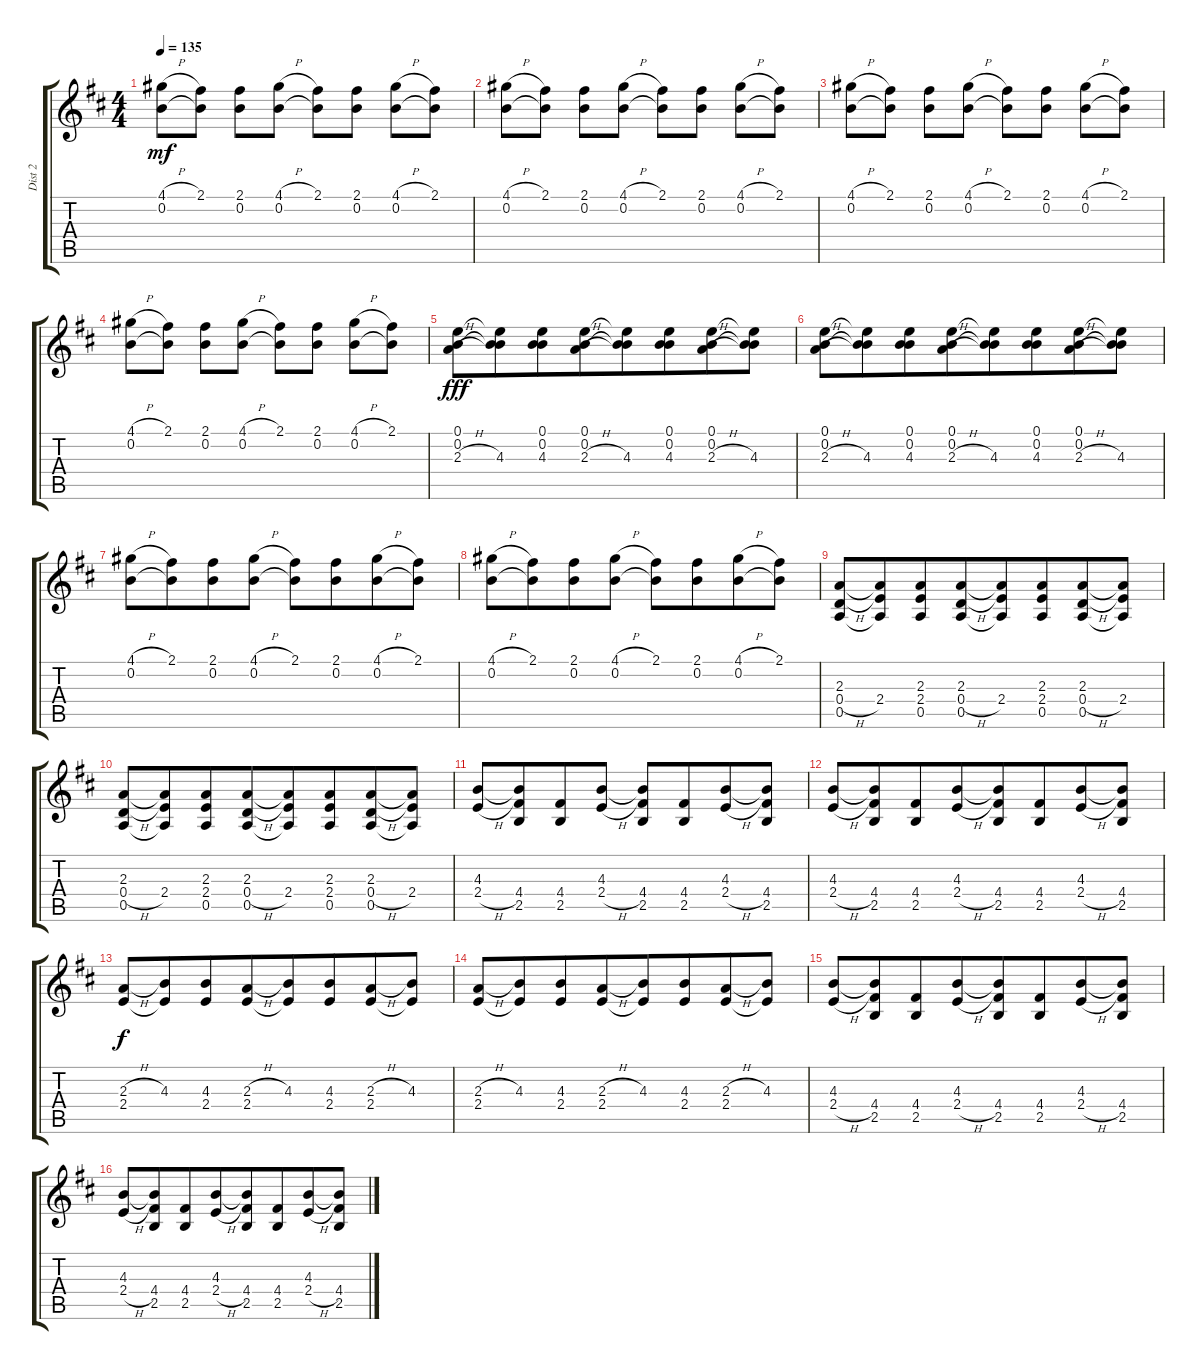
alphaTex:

\track ("Dist 2" "Dist 2") {instrument distortionguitar}
\staff {score tabs}
\tuning (E4 B3 G3 D3 A2 E2) {hide}
\ts (4 4)
\tempo 135
\clef g2
\ks d
(4.1{h} 0.2).8{dy mf instrument distortionguitar} (2.1 0.2{t}).8 (2.1 0.2).8 (4.1{h} 0.2).8 (2.1 0.2{t}).8 (2.1 0.2).8 (4.1{h} 0.2).8 (2.1 0.2{t}).8 |
(4.1{h} 0.2).8 (2.1 0.2{t}).8 (2.1 0.2).8 (4.1{h} 0.2).8 (2.1 0.2{t}).8 (2.1 0.2).8 (4.1{h} 0.2).8 (2.1 0.2{t}).8 |
(4.1{h} 0.2).8 (2.1 0.2{t}).8 (2.1 0.2).8 (4.1{h} 0.2).8 (2.1 0.2{t}).8 (2.1 0.2).8 (4.1{h} 0.2).8 (2.1 0.2{t}).8 |
(4.1{h} 0.2).8 (2.1 0.2{t}).8 (2.1 0.2).8 (4.1{h} 0.2).8 (2.1 0.2{t}).8 (2.1 0.2).8 (4.1{h} 0.2).8 (2.1 0.2{t}).8 |
(0.1 0.2 2.3{h}).8{dy fff beam merge} (0.1{t} 0.2{t} 4.3).8{beam merge} (0.1 0.2 4.3).8 (0.1 0.2 2.3{h}).8{beam merge} (0.1{t} 0.2{t} 4.3).8{beam merge} (0.1 0.2 4.3).8{beam merge} (0.1 0.2 2.3{h}).8{beam merge} (0.1{t} 0.2{t} 4.3).8 |
(0.1 0.2 2.3{h}).8{beam merge} (0.1{t} 0.2{t} 4.3).8{beam merge} (0.1 0.2 4.3).8 (0.1 0.2 2.3{h}).8{beam merge} (0.1{t} 0.2{t} 4.3).8{beam merge} (0.1 0.2 4.3).8{beam merge} (0.1 0.2 2.3{h}).8{beam merge} (0.1{t} 0.2{t} 4.3).8 |
(4.1{h} 0.2).8 (2.1 0.2{t}).8{beam merge} (2.1 0.2).8{beam merge} (4.1{h} 0.2).8 (2.1 0.2{t}).8 (2.1 0.2).8{beam merge} (4.1{h} 0.2).8{beam merge} (2.1 0.2{t}).8 |
(4.1{h} 0.2).8{beam merge} (2.1 0.2{t}).8{beam merge} (2.1 0.2).8{beam merge} (4.1{h} 0.2).8 (2.1 0.2{t}).8{beam merge} (2.1 0.2).8{beam merge} (4.1{h} 0.2).8{beam merge} (2.1 0.2{t}).8 |
(2.3 0.4{h} 0.5).8{beam merge} (2.3{t} 2.4 0.5{t}).8{beam merge} (2.3 2.4 0.5).8{beam merge} (2.3 0.4{h} 0.5).8{beam merge} (2.3{t} 2.4 0.5{t}).8{beam merge} (2.3 2.4 0.5).8{beam merge} (2.3 0.4{h} 0.5).8{beam merge} (2.3{t} 2.4 0.5{t}).8 |
(2.3 0.4{h} 0.5).8{beam merge} (2.3{t} 2.4 0.5{t}).8{beam merge} (2.3 2.4 0.5).8{beam merge} (2.3 0.4{h} 0.5).8{beam merge} (2.3{t} 2.4 0.5{t}).8{beam merge} (2.3 2.4 0.5).8{beam merge} (2.3 0.4{h} 0.5).8{beam merge} (2.3{t} 2.4 0.5{t}).8 |
(4.3 2.4{h}).8{beam merge} (4.3{t} 4.4 2.5).8{beam merge} (4.4 2.5).8{beam merge} (4.3 2.4{h}).8 (4.3{t} 4.4 2.5).8 (4.4 2.5).8{beam merge} (4.3 2.4{h}).8{beam merge} (4.3{t} 4.4 2.5).8 |
(4.3 2.4{h}).8{beam merge} (4.3{t} 4.4 2.5).8{beam merge} (4.4 2.5).8{beam merge} (4.3 2.4{h}).8{beam merge} (4.3{t} 4.4 2.5).8{beam merge} (4.4 2.5).8{beam merge} (4.3 2.4{h}).8{beam merge} (4.3{t} 4.4 2.5).8 |
(2.3{h} 2.4).8{dy f beam merge} (4.3 2.4{t}).8{beam merge} (4.3 2.4).8{beam merge} (2.3{h} 2.4).8{beam merge} (4.3 2.4{t}).8{beam merge} (4.3 2.4).8{beam merge} (2.3{h} 2.4).8{beam merge} (4.3 2.4{t}).8 |
(2.3{h} 2.4).8 (4.3 2.4{t}).8{beam merge} (4.3 2.4).8{beam merge} (2.3{h} 2.4).8{beam merge} (4.3 2.4{t}).8{beam merge} (4.3 2.4).8{beam merge} (2.3{h} 2.4).8{beam merge} (4.3 2.4{t}).8 |
(4.3 2.4{h}).8{beam merge} (4.3{t} 4.4 2.5).8{beam merge} (4.4 2.5).8{beam merge} (4.3 2.4{h}).8{beam merge} (4.3{t} 4.4 2.5).8{beam merge} (4.4 2.5).8{beam merge} (4.3 2.4{h}).8{beam merge} (4.3{t} 4.4 2.5).8 |
(4.3 2.4{h}).8{beam merge} (4.3{t} 4.4 2.5).8{beam merge} (4.4 2.5).8{beam merge} (4.3 2.4{h}).8{beam merge} (4.3{t} 4.4 2.5).8{beam merge} (4.4 2.5).8{beam merge} (4.3 2.4{h}).8{beam merge} (4.3{t} 4.4 2.5).8
